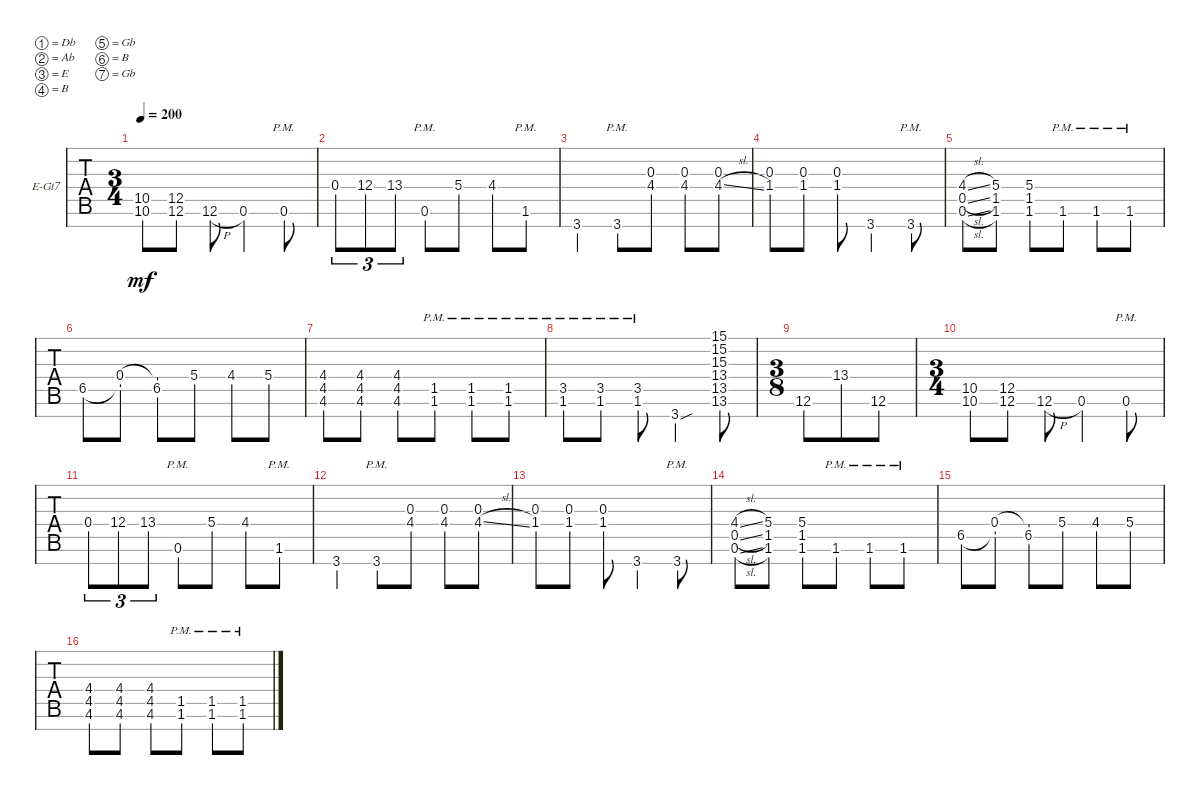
\bracketExtendMode groupsimilarinstruments
\firstSystemTrackNameOrientation horizontal
\otherSystemsTrackNameOrientation horizontal
\track ("Electric Guitar" "E-Gt7") {instrument distortionguitar}
\staff {tabs}
\tuning (Db4 Ab3 E3 B2 Gb2 B1 Gb1)
\ts (3 4)
\tempo 200
\clef g2
\scale
0.333333
\ks c
(10.6 10.5).8{dy mf} (12.6 12.5).8 12.6{h}.8 0.6.4 0.6{pm}.8 |
\scale
0.333333 0.4.8{tu (3 2)} 12.4.8{tu (3 2)} 13.4.8{tu (3 2)} 0.6{pm}.8 5.4.8 4.4.8 1.6{pm}.8 |
\scale
0.333333 3.7.4 3.7{pm}.8 (4.4 0.3).8 (4.4 0.3).8 (4.4{sl} 0.3).8 |
\scale
0.333333 (1.4 0.3).8 (1.4 0.3).8 (1.4 0.3).8 3.7.4 3.7{pm}.8 |
\scale
0.333333 (0.6{sl} 0.5{sl} 4.4{sl}).8 (1.6 5.4 1.5).8 (1.6 5.4 1.5).8 1.6{pm}.8 1.6{pm}.8 1.6{pm}.8 |
\scale
0.333333 6.5.8 (0.4 6.5{t}).8 (6.5 0.4{t}).8 5.4.8 4.4.8 5.4.8 |
\scale
0.333333 (4.4 4.5 4.6).8 (4.4 4.5 4.6).8 (4.4 4.5 4.6).8 (1.6{pm} 1.5{pm}).8 (1.6{pm} 1.5{pm}).8 (1.5{pm} 1.6{pm}).8 |
\scale
0.333333 (1.6{pm} 3.5{pm}).8 (1.6{pm} 3.5{pm}).8 (1.6{pm} 3.5{pm}).8 3.7{sou}.4 (13.6 13.5 13.4 15.3 15.2 15.1).8 |
\ts (3 8)
\scale
0.39527 12.6.8 13.4.8 12.6.8 |
\ts (3 4)
\scale
0.39527 (10.6 10.5).8 (12.6 12.5).8 12.6{h}.8 0.6.4 0.6{pm}.8 |
0.4.8{tu (3 2)} 12.4.8{tu (3 2)} 13.4.8{tu (3 2)} 0.6{pm}.8 5.4.8 4.4.8 1.6{pm}.8 |
\scale
0.209459 3.7.4 3.7{pm}.8 (4.4 0.3).8 (4.4 0.3).8 (4.4{sl} 0.3).8 |
\scale
0.333333 (1.4 0.3).8 (1.4 0.3).8 (1.4 0.3).8 3.7.4 3.7{pm}.8 |
\scale
0.333333 (0.6{sl} 0.5{sl} 4.4{sl}).8 (1.6 5.4 1.5).8 (1.6 5.4 1.5).8 1.6{pm}.8 1.6{pm}.8 1.6{pm}.8 |
\scale
0.333333 6.5.8 (0.4 6.5{t}).8 (6.5 0.4{t}).8 5.4.8 4.4.8 5.4.8 |
\scale
0.333333 (4.4 4.5 4.6).8 (4.4 4.5 4.6).8 (4.4 4.5 4.6).8 (1.6{pm} 1.5{pm}).8 (1.6{pm} 1.5{pm}).8 (1.5{pm} 1.6{pm}).8
